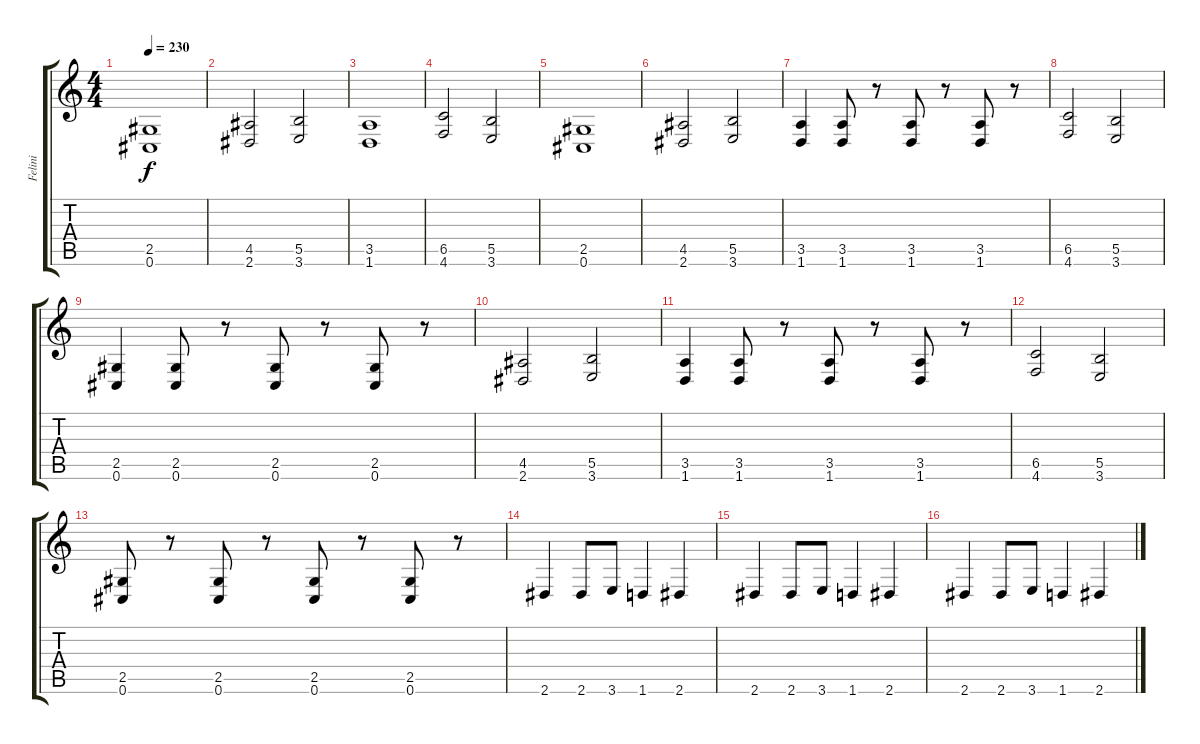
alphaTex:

\track ("Felini" "Felini") {instrument distortionguitar}
\staff {score tabs}
\tuning (Db4 Ab3 E3 B2 Gb2 Db2) {hide}
\ts (4 4)
\tempo 230
\clef g2
\ks c
(2.5 0.6).1{dy f} |
(4.5 2.6).2 (5.5 3.6).2 |
(3.5 1.6).1 |
(6.5 4.6).2 (5.5 3.6).2 |
(2.5 0.6).1 |
(4.5 2.6).2 (5.5 3.6).2 |
(3.5 1.6).4 (3.5 1.6).8 r.8 (3.5 1.6).8 r.8 (3.5 1.6).8 r.8 |
(6.5 4.6).2 (5.5 3.6).2 |
(2.5 0.6).4 (2.5 0.6).8 r.8 (2.5 0.6).8 r.8 (2.5 0.6).8 r.8 |
(4.5 2.6).2 (5.5 3.6).2 |
(3.5 1.6).4 (3.5 1.6).8 r.8 (3.5 1.6).8 r.8 (3.5 1.6).8 r.8 |
(6.5 4.6).2 (5.5 3.6).2 |
(2.5 0.6).8 r.8 (2.5 0.6).8 r.8 (2.5 0.6).8 r.8 (2.5 0.6).8 r.8 |
2.6.4 2.6.8 3.6.8 1.6.4 2.6.4 |
2.6.4 2.6.8 3.6.8 1.6.4 2.6.4 |
2.6.4 2.6.8 3.6.8 1.6.4 2.6.4
